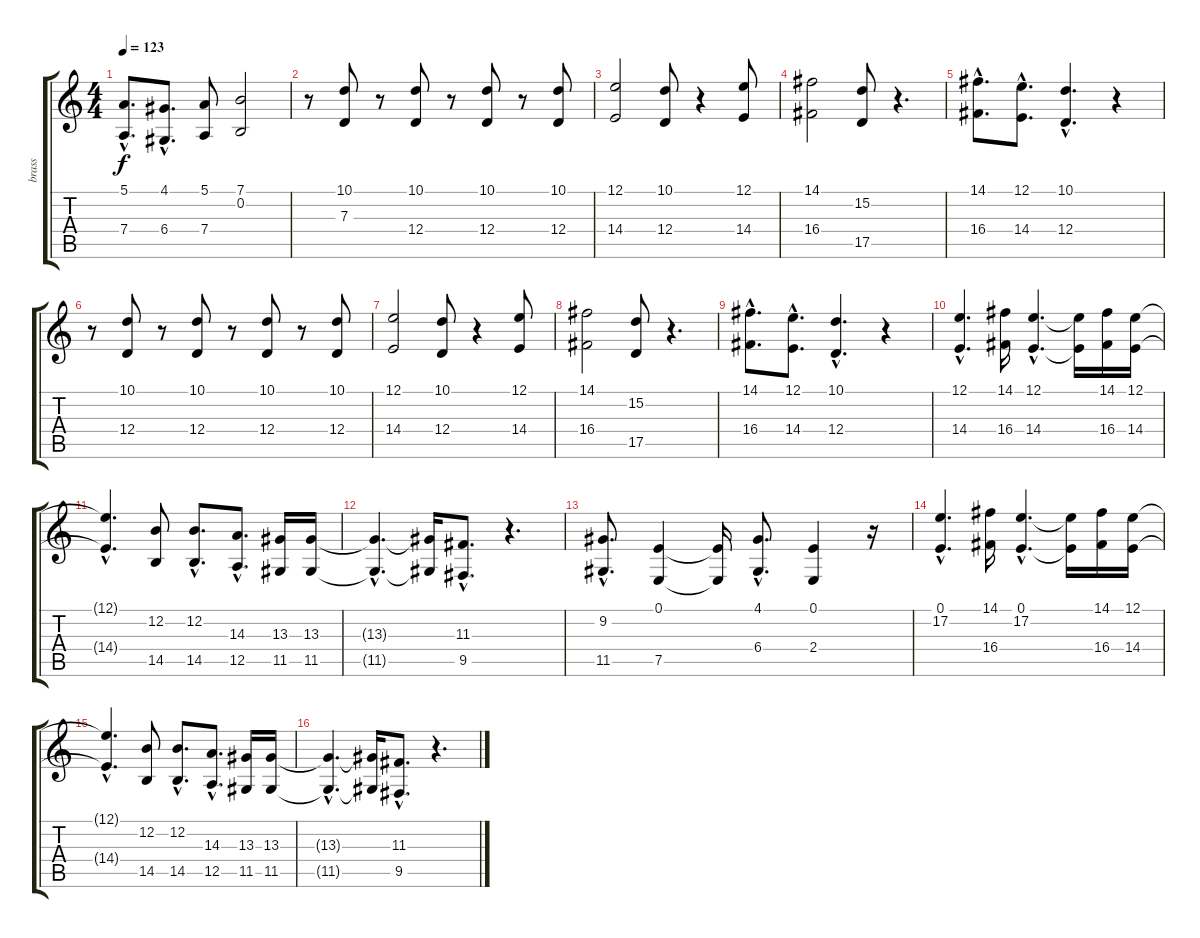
\track ("brass" "brass") {instrument trombone}
\staff {score tabs}
\tuning (E4 B3 G3 D3 A2 E2) {hide}
\ts (4 4)
\tempo 123
\clef g2
\ks c
(5.1{hac} 7.4{hac}).8{d dy f} (4.1{hac} 6.4{hac}).8{d} (5.1 7.4).8 (7.1 0.2).2 |
r.8 (10.1 7.3).8 r.8 (10.1 12.4).8 r.8 (10.1 12.4).8 r.8 (10.1 12.4).8 |
(12.1 14.4).2 (10.1 12.4).8 r.4 (12.1 14.4).8 |
(14.1 16.4).2 (15.2 17.5).8 r.4{d} |
(14.1{hac} 16.4{hac}).8{d} (12.1{hac} 14.4{hac}).8{d} (10.1{hac} 12.4{hac}).4{d} r.4 |
r.8 (10.1 12.4).8 r.8 (10.1 12.4).8 r.8 (10.1 12.4).8 r.8 (10.1 12.4).8 |
(12.1 14.4).2 (10.1 12.4).8 r.4 (12.1 14.4).8 |
(14.1 16.4).2 (15.2 17.5).8 r.4{d} |
(14.1{hac} 16.4{hac}).8{d} (12.1{hac} 14.4{hac}).8{d} (10.1{hac} 12.4{hac}).4{d} r.4 |
(12.1{hac} 14.4{hac}).4{d} (14.1 16.4).16 (12.1{hac} 14.4{hac}).4{d} (12.1{t} 14.4{t}).16 (14.1 16.4).16 (12.1 14.4).16 |
(12.1{hac t} 14.4{hac t}).4{d} (12.2 14.5).8 (12.2{hac} 14.5{hac}).8{d} (14.3{hac} 12.5{hac}).8{d} (13.3 11.5).16 (13.3 11.5).16 |
(13.3{hac t} 11.5{hac t}).4{d} (13.3{t} 11.5{t}).16 (11.3{hac} 9.5{hac}).8{d} r.4{d} |
(9.2{hac} 11.5{hac}).8{d} (0.1 7.5).4 (0.1{t} 7.5{t}).16 (4.1{hac} 6.4{hac}).8{d} (0.1 2.4).4 r.16 |
(0.1{hac} 17.2{hac}).4{d} (14.1 16.4).16 (0.1{hac} 17.2{hac}).4{d} (0.1{t} 17.2{t}).16 (14.1 16.4).16 (12.1 14.4).16 |
(12.1{hac t} 14.4{hac t}).4{d} (12.2 14.5).8 (12.2{hac} 14.5{hac}).8{d} (14.3{hac} 12.5{hac}).8{d} (13.3 11.5).16 (13.3 11.5).16 |
(13.3{hac t} 11.5{hac t}).4{d} (13.3{t} 11.5{t}).16 (11.3{hac} 9.5{hac}).8{d} r.4{d}
